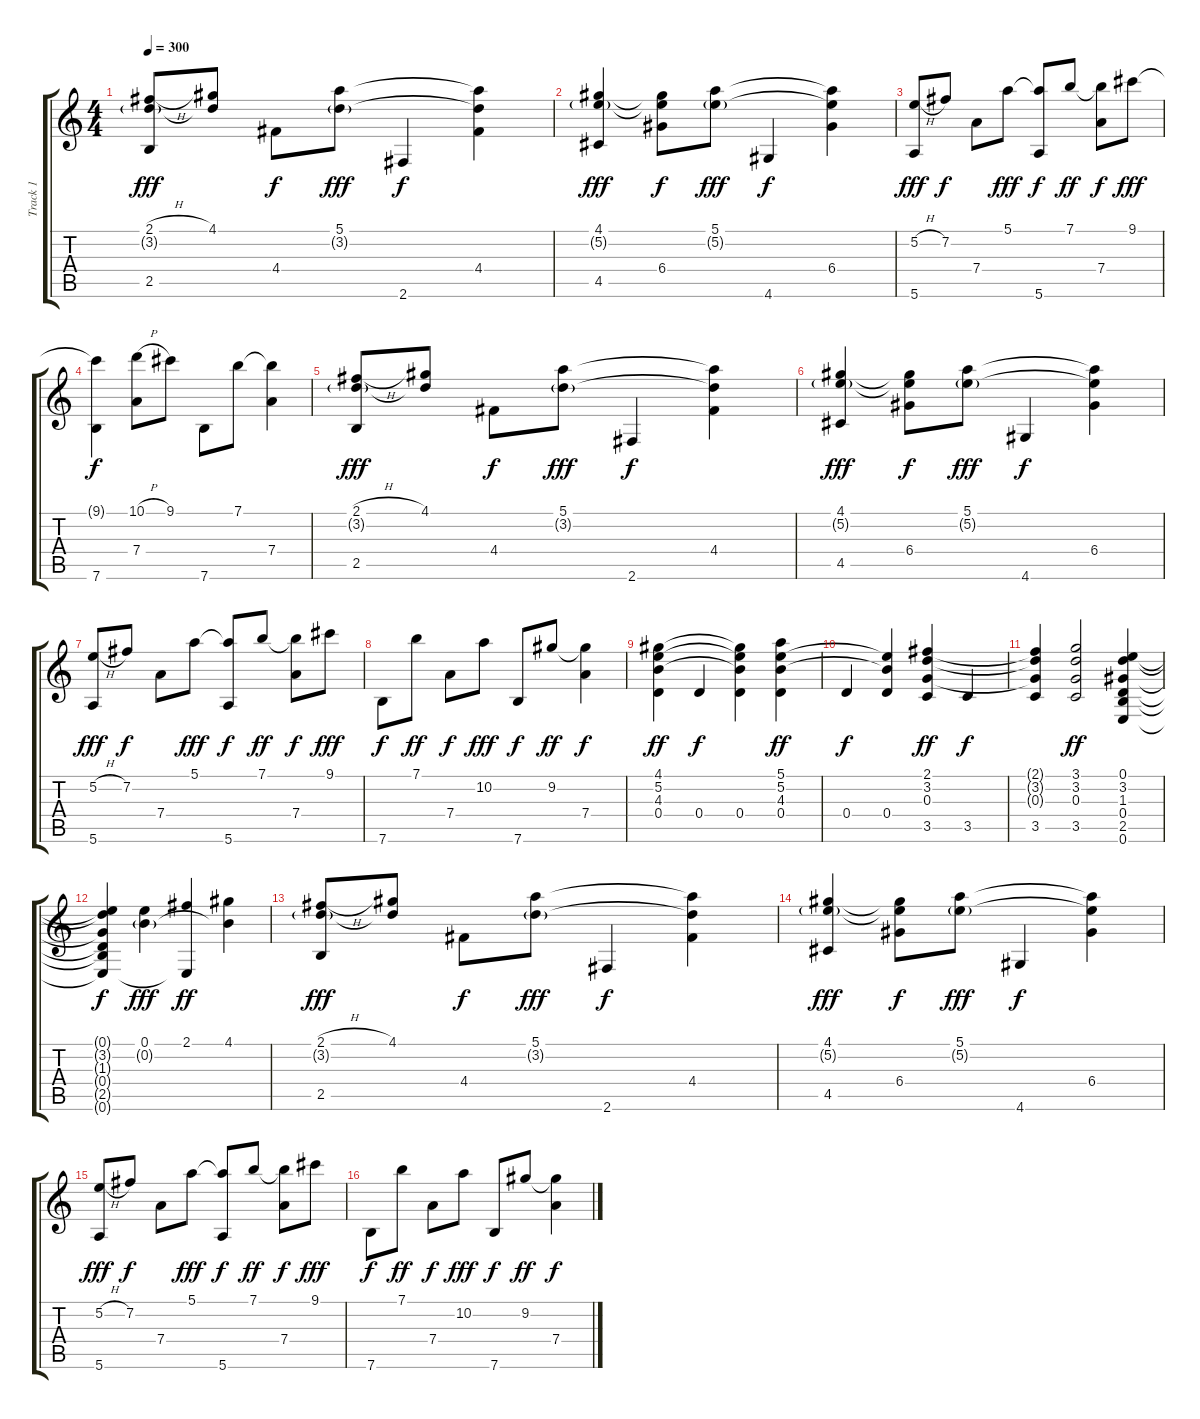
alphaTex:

\track ("Track 1" "Track 1") {instrument acousticguitarsteel}
\staff {score tabs}
\tuning (E4 B3 G3 D3 A2 E2) {hide}
\ts (4 4)
\tempo 300
\clef g2
\ks c
(2.1{h} 3.2{g} 2.5).8{dy fff} (4.1 3.2{t}).8 4.4.8{dy f} (5.1 3.2{g}).8{dy fff} 2.6.4{dy f} (5.1{t} 3.2{t} 4.4).4 |
(4.1 5.2{g} 4.5).4{dy fff} (4.1{t} 5.2{t} 6.4).8{dy f} (5.1 5.2{g}).8{dy fff} 4.6.4{dy f} (5.1{t} 5.2{t} 6.4).4 |
(5.2{h} 5.6).8{dy fff} 7.2.8{dy f} 7.4.8 5.1.8{dy fff} (5.1{t} 5.6).8{dy f} 7.1.8{dy ff} (7.1{t} 7.4).8{dy f} 9.1.8{dy fff} |
(9.1{t} 7.6).4{dy f} (10.1{h} 7.4).8 9.1.8 7.6.8 7.1.8 (7.1{t} 7.4).4 |
(2.1{h} 3.2{g} 2.5).8{dy fff} (4.1 3.2{t}).8 4.4.8{dy f} (5.1 3.2{g}).8{dy fff} 2.6.4{dy f} (5.1{t} 3.2{t} 4.4).4 |
(4.1 5.2{g} 4.5).4{dy fff} (4.1{t} 5.2{t} 6.4).8{dy f} (5.1 5.2{g}).8{dy fff} 4.6.4{dy f} (5.1{t} 5.2{t} 6.4).4 |
(5.2{h} 5.6).8{dy fff} 7.2.8{dy f} 7.4.8 5.1.8{dy fff} (5.1{t} 5.6).8{dy f} 7.1.8{dy ff} (7.1{t} 7.4).8{dy f} 9.1.8{dy fff} |
7.6.8{dy f} 7.1.8{dy ff} 7.4.8{dy f} 10.2.8{dy fff} 7.6.8{dy f} 9.2.8{dy ff} (9.2{t} 7.4).4{dy f} |
(4.1 5.2 4.3 0.4).4{dy ff} 0.4.4{dy f} (4.1{t} 5.2{t} 4.3{t} 0.4).4 (5.1 5.2 4.3 0.4).4{dy ff} |
0.4.4{dy f} (5.2{t} 4.3{t} 0.4).4 (2.1 3.2 0.3 3.5).4{dy ff} 3.5.4{dy f} |
(2.1{t} 3.2{t} 0.3{t} 3.5).4 (3.1 3.2 0.3 3.5).2{dy ff} (0.1 3.2 1.3 0.4 2.5 0.6).4 |
(0.1{t} 3.2{t} 1.3{t} 0.4{t} 2.5{t} 0.6{t}).4{dy f} (0.1 0.2{g}).4{dy fff} (2.1 0.6{t}).4{dy ff} (4.1 0.2{t}).4 |
(2.1{h} 3.2{g} 2.5).8{dy fff} (4.1 3.2{t}).8 4.4.8{dy f} (5.1 3.2{g}).8{dy fff} 2.6.4{dy f} (5.1{t} 3.2{t} 4.4).4 |
(4.1 5.2{g} 4.5).4{dy fff} (4.1{t} 5.2{t} 6.4).8{dy f} (5.1 5.2{g}).8{dy fff} 4.6.4{dy f} (5.1{t} 5.2{t} 6.4).4 |
(5.2{h} 5.6).8{dy fff} 7.2.8{dy f} 7.4.8 5.1.8{dy fff} (5.1{t} 5.6).8{dy f} 7.1.8{dy ff} (7.1{t} 7.4).8{dy f} 9.1.8{dy fff} |
7.6.8{dy f} 7.1.8{dy ff} 7.4.8{dy f} 10.2.8{dy fff} 7.6.8{dy f} 9.2.8{dy ff} (9.2{t} 7.4).4{dy f}
